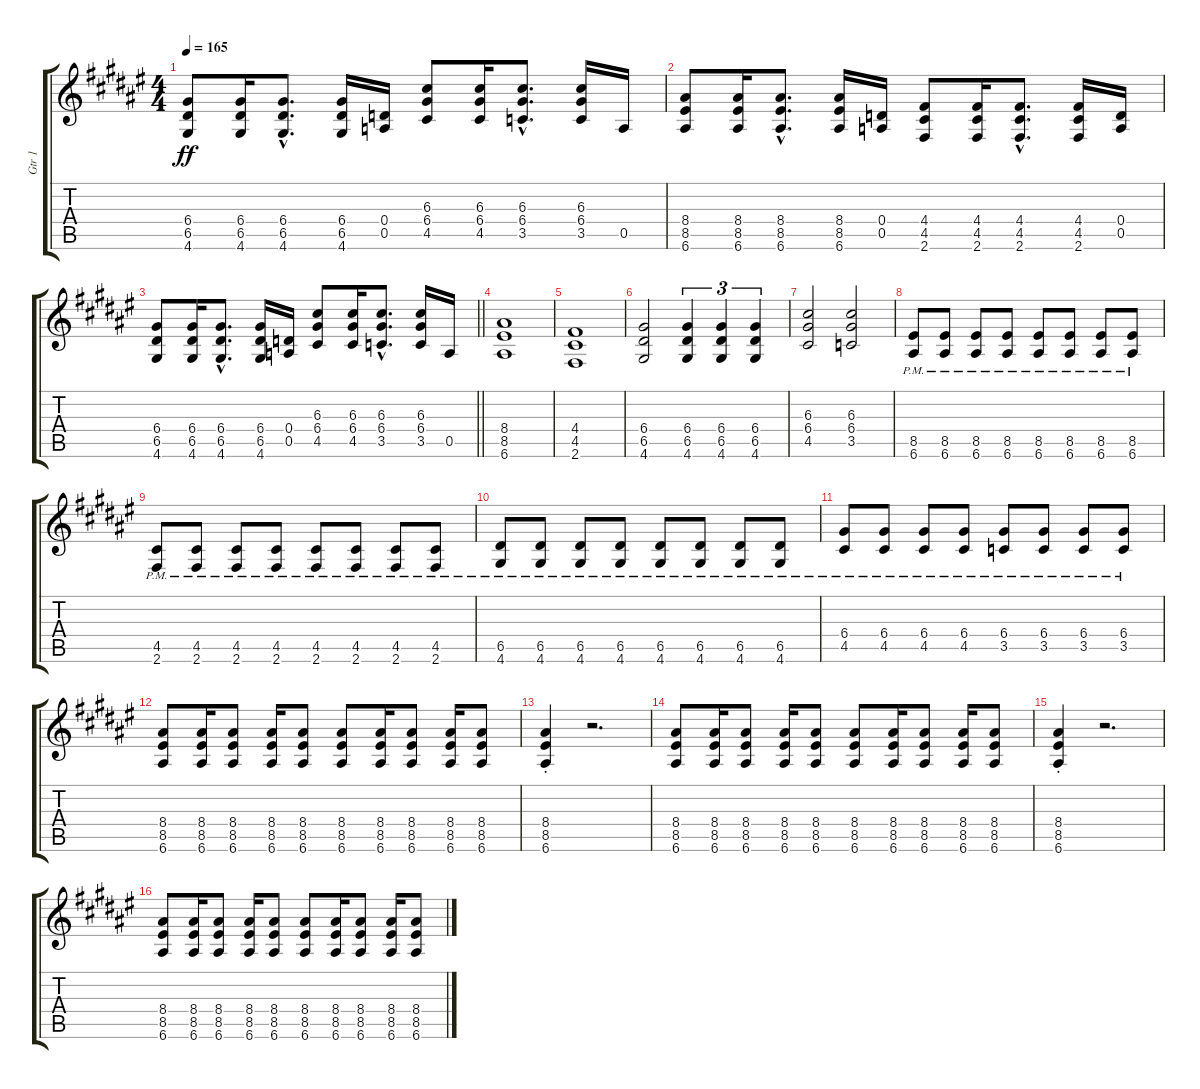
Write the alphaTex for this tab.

\track ("Gtr 1" "Gtr 1") {instrument distortionguitar}
\staff {score tabs}
\tuning (E4 B3 G3 D3 A2 E2) {hide}
\ts (4 4)
\tempo 165
\clef g2
\ks d#minor
(6.4 6.5 4.6).8{dy ff} (6.4 6.5 4.6).16 (6.4{hac} 6.5{hac} 4.6{hac}).8{d} (6.4 6.5 4.6).16 (0.4 0.5).16 (6.3 6.4 4.5).8 (6.3 6.4 4.5).16 (6.3{hac} 6.4{hac} 3.5{hac}).8{d} (6.3 6.4 3.5).16 0.5.16 |
(8.4 8.5 6.6).8 (8.4 8.5 6.6).16 (8.4{hac} 8.5{hac} 6.6{hac}).8{d} (8.4 8.5 6.6).16 (0.4 0.5).16 (4.4 4.5 2.6).8 (4.4 4.5 2.6).16 (4.4{hac} 4.5{hac} 2.6{hac}).8{d} (4.4 4.5 2.6).16 (0.4 0.5).16 |
\barLineRight lightlight
(6.4 6.5 4.6).8 (6.4 6.5 4.6).16 (6.4{hac} 6.5{hac} 4.6{hac}).8{d} (6.4 6.5 4.6).16 (0.4 0.5).16 (6.3 6.4 4.5).8 (6.3 6.4 4.5).16 (6.3{hac} 6.4{hac} 3.5{hac}).8{d} (6.3 6.4 3.5).16 0.5.16 |
\ks f#
(8.4 8.5 6.6).1 |
\ks d#minor
(4.4 4.5 2.6).1 |
\ks f#
(6.4 6.5 4.6).2 (6.4 6.5 4.6).4{tu (3 2)} (6.4 6.5 4.6).4{tu (3 2)} (6.4 6.5 4.6).4{tu (3 2)} |
\ks d#minor
(6.3 6.4 4.5).2 (6.3 6.4 3.5).2 |
\ks f#
(8.5{pm} 6.6{pm}).8 (8.5{pm} 6.6{pm}).8 (8.5{pm} 6.6{pm}).8 (8.5{pm} 6.6{pm}).8 (8.5{pm} 6.6{pm}).8 (8.5{pm} 6.6{pm}).8 (8.5{pm} 6.6{pm}).8 (8.5{pm} 6.6{pm}).8 |
(4.5{pm} 2.6{pm}).8 (4.5{pm} 2.6{pm}).8 (4.5{pm} 2.6{pm}).8 (4.5{pm} 2.6{pm}).8 (4.5{pm} 2.6{pm}).8 (4.5{pm} 2.6{pm}).8 (4.5{pm} 2.6{pm}).8 (4.5{pm} 2.6{pm}).8 |
(6.5{pm} 4.6{pm}).8 (6.5{pm} 4.6{pm}).8 (6.5{pm} 4.6{pm}).8 (6.5{pm} 4.6{pm}).8 (6.5{pm} 4.6{pm}).8 (6.5{pm} 4.6{pm}).8 (6.5{pm} 4.6{pm}).8 (6.5{pm} 4.6{pm}).8 |
(6.4{pm} 4.5{pm}).8 (6.4{pm} 4.5{pm}).8 (6.4{pm} 4.5{pm}).8 (6.4{pm} 4.5{pm}).8 (6.4{pm} 3.5{pm}).8 (6.4{pm} 3.5{pm}).8 (6.4{pm} 3.5{pm}).8 (6.4{pm} 3.5{pm}).8 |
\ks d#minor
(8.4 8.5 6.6).8 (8.4 8.5 6.6).16 (8.4 8.5 6.6).8 (8.4 8.5 6.6).16 (8.4 8.5 6.6).8 (8.4 8.5 6.6).8 (8.4 8.5 6.6).16 (8.4 8.5 6.6).8 (8.4 8.5 6.6).16 (8.4 8.5 6.6).8 |
(8.4{st} 8.5{st} 6.6{st}).4 r.2{d} |
(8.4 8.5 6.6).8 (8.4 8.5 6.6).16 (8.4 8.5 6.6).8 (8.4 8.5 6.6).16 (8.4 8.5 6.6).8 (8.4 8.5 6.6).8 (8.4 8.5 6.6).16 (8.4 8.5 6.6).8 (8.4 8.5 6.6).16 (8.4 8.5 6.6).8 |
(8.4{st} 8.5{st} 6.6{st}).4 r.2{d} |
(8.4 8.5 6.6).8 (8.4 8.5 6.6).16 (8.4 8.5 6.6).8 (8.4 8.5 6.6).16 (8.4 8.5 6.6).8 (8.4 8.5 6.6).8 (8.4 8.5 6.6).16 (8.4 8.5 6.6).8 (8.4 8.5 6.6).16 (8.4 8.5 6.6).8
